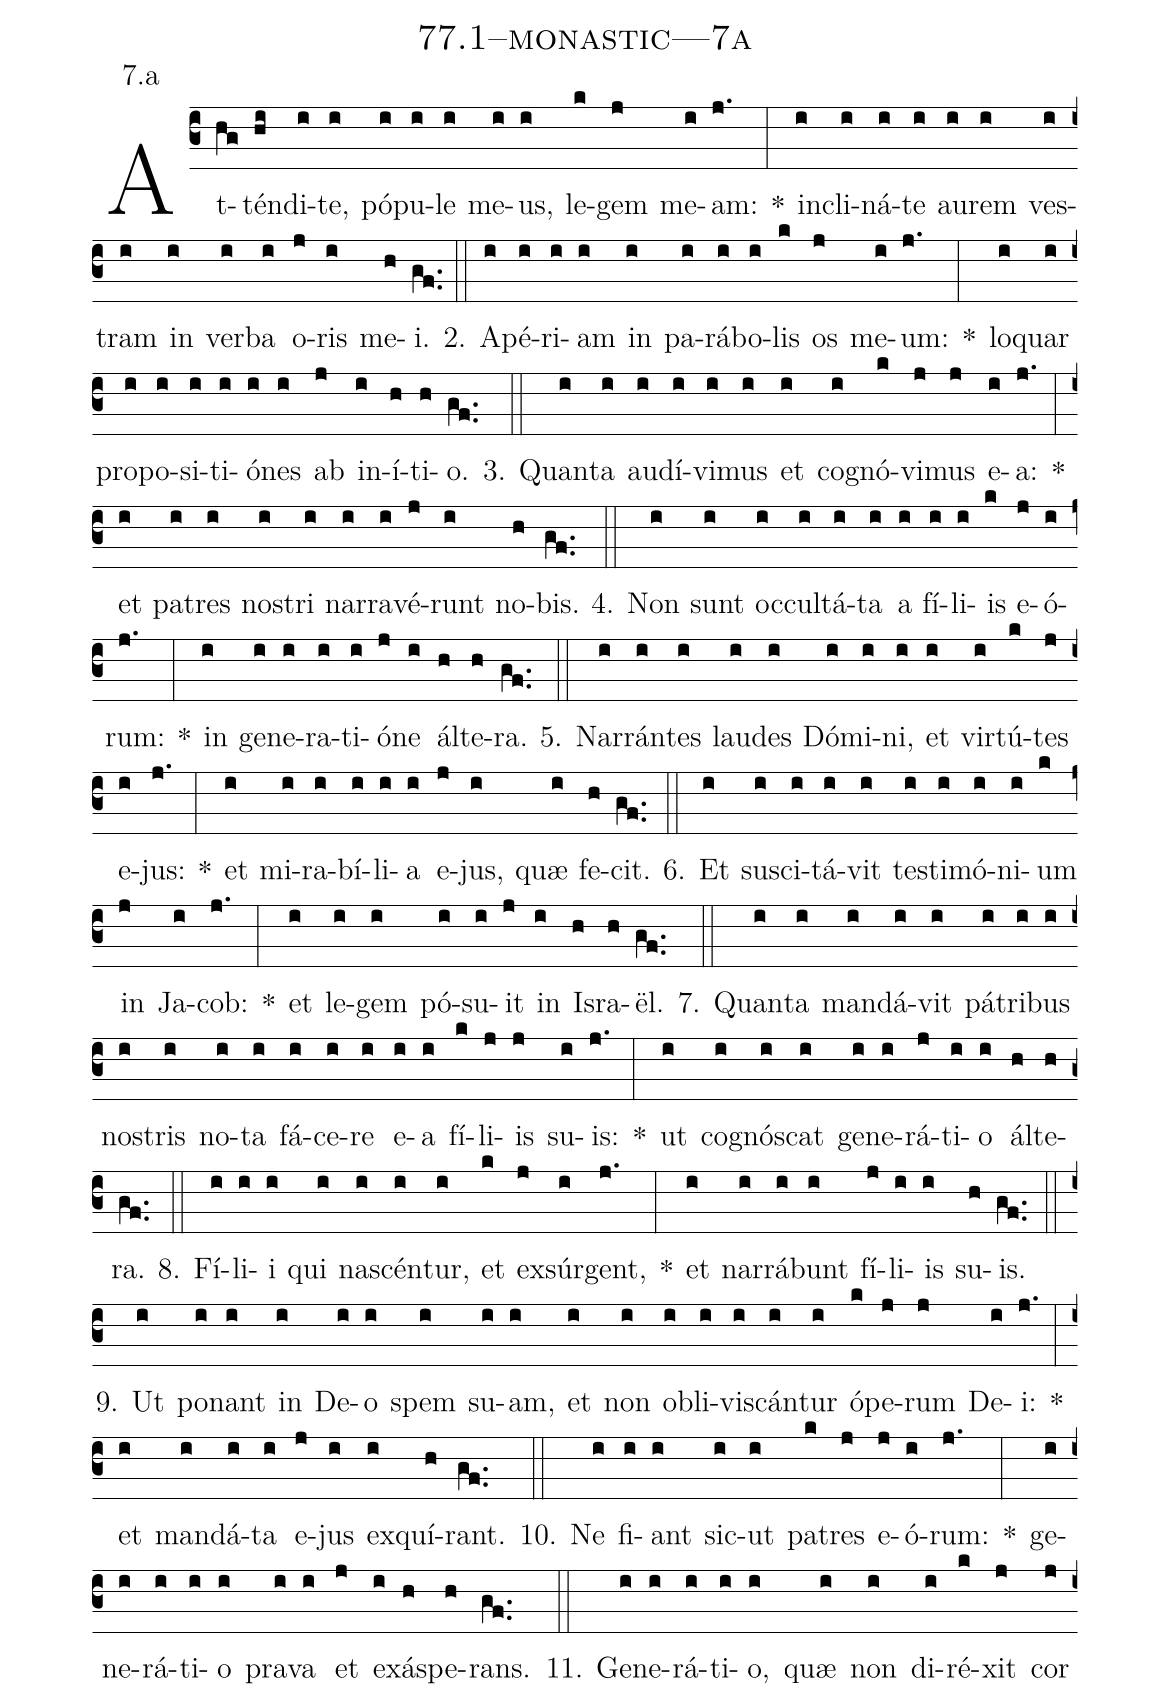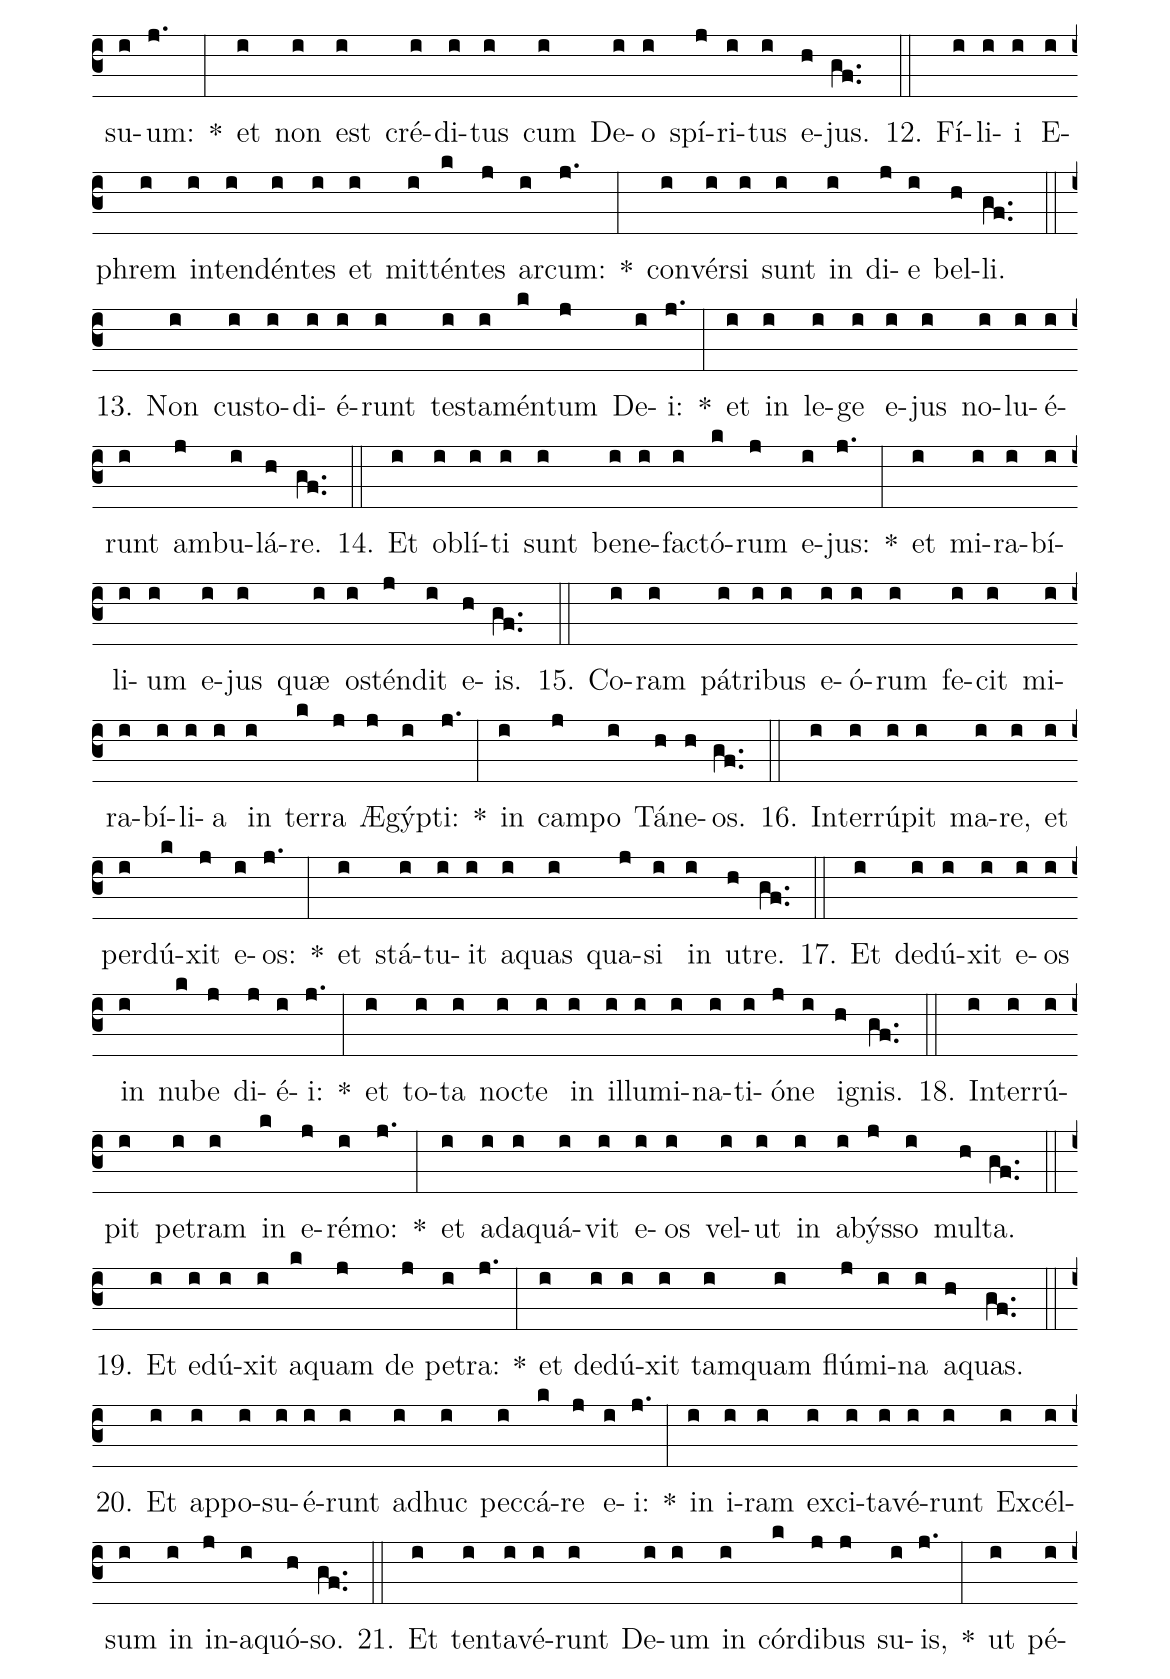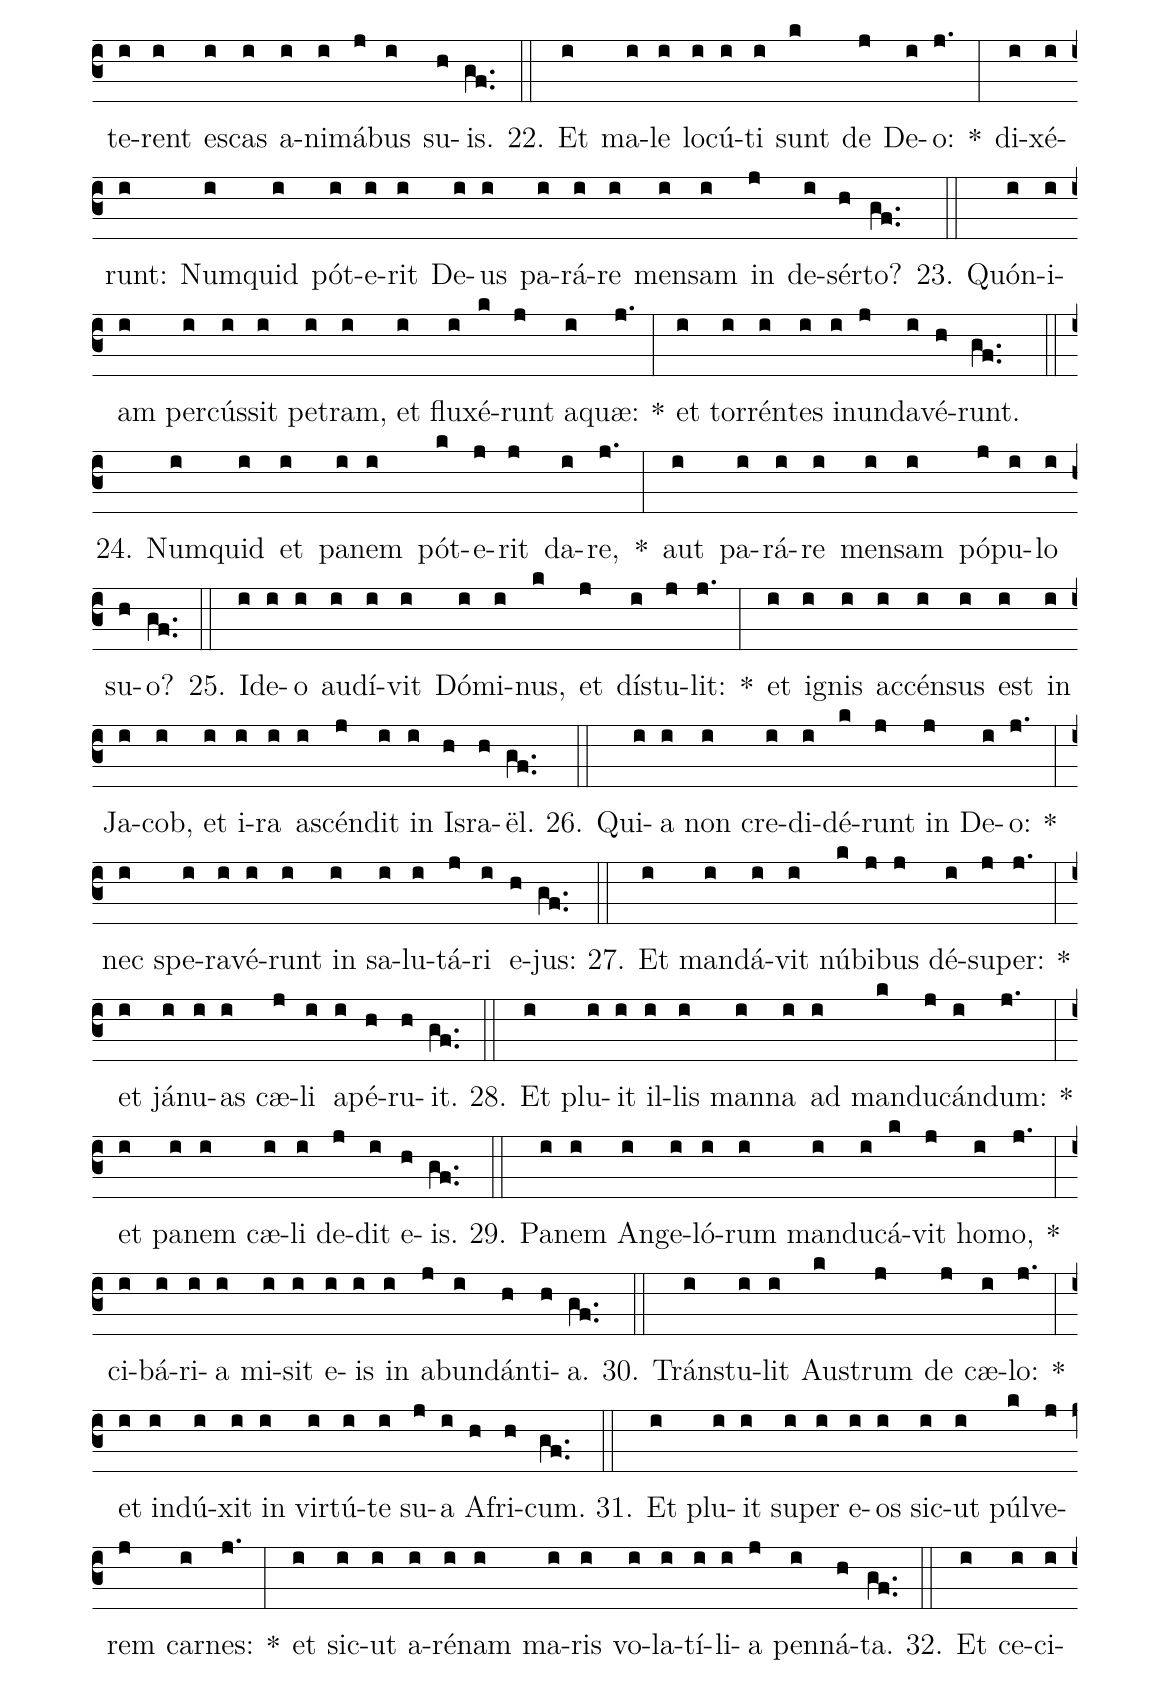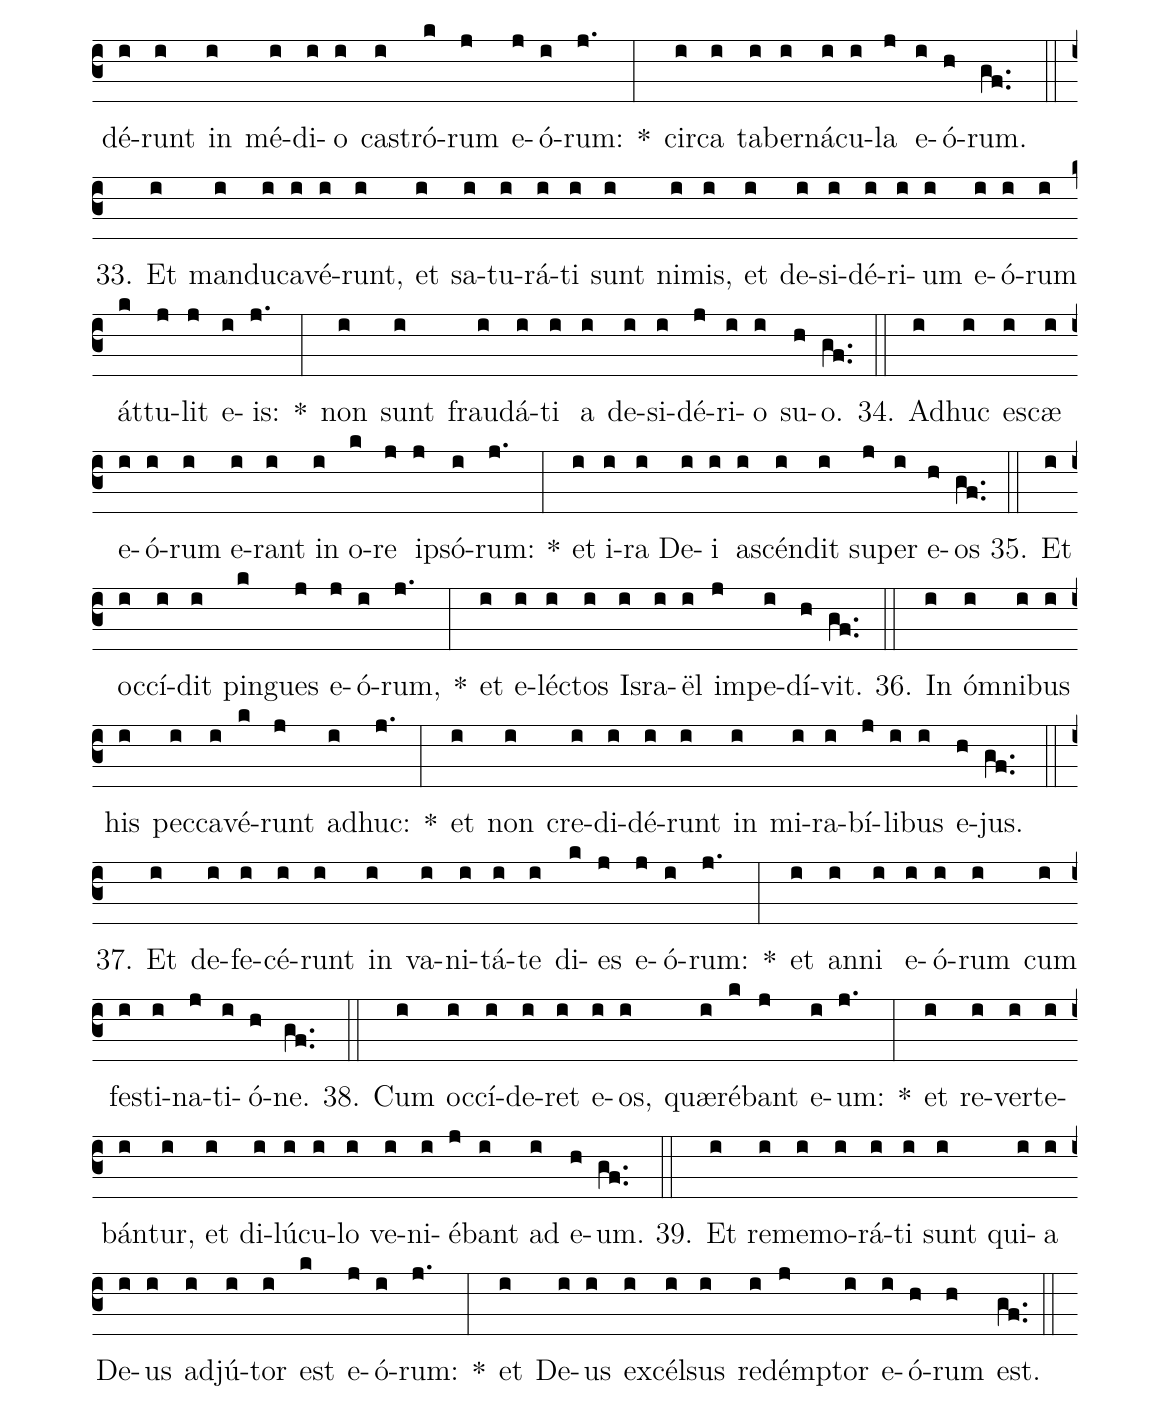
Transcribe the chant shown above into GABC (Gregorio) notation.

name: 77.1--monastic---7a;
annotation: 7.a;
%%
(c3)At(hg)tén(hi)di(i)te,(i) pó(i)pu(i)le(i) me(i)us,(i) le(k)gem(j) me(i)am:(j.) *(:) in(i)cli(i)ná(i)te(i) au(i)rem(i) ves(i)tram(i) in(i) ver(i)ba(i) o(j)ris(i) me(h)i.(gf..) (::)
2. A(i)pé(i)ri(i)am(i) in(i) pa(i)rá(i)bo(i)lis(k) os(j) me(i)um:(j.) *(:) lo(i)quar(i) pro(i)po(i)si(i)ti(i)ó(i)nes(i) ab(j) in(i)í(h)ti(h)o.(gf..) (::)
3. Quan(i)ta(i) au(i)dí(i)vi(i)mus(i) et(i) co(i)gnó(k)vi(j)mus(j) e(i)a:(j.) *(:) et(i) pa(i)tres(i) nos(i)tri(i) nar(i)ra(i)vé(j)runt(i) no(h)bis.(gf..) (::)
4. Non(i) sunt(i) oc(i)cul(i)tá(i)ta(i) a(i) fí(i)li(i)is(k) e(j)ó(i)rum:(j.) *(:) in(i) ge(i)ne(i)ra(i)ti(i)ó(j)ne(i) ál(h)te(h)ra.(gf..) (::)
5. Nar(i)rán(i)tes(i) lau(i)des(i) Dó(i)mi(i)ni,(i) et(i) vir(i)tú(k)tes(j) e(i)jus:(j.) *(:) et(i) mi(i)ra(i)bí(i)li(i)a(i) e(j)jus,(i) quæ(i) fe(h)cit.(gf..) (::)
6. Et(i) su(i)sci(i)tá(i)vit(i) tes(i)ti(i)mó(i)ni(i)um(k) in(j) Ja(i)cob:(j.) *(:) et(i) le(i)gem(i) pó(i)su(i)it(j) in(i) Is(h)ra(h)ël.(gf..) (::)
7. Quan(i)ta(i) man(i)dá(i)vit(i) pá(i)tri(i)bus(i) nos(i)tris(i) no(i)ta(i) fá(i)ce(i)re(i) e(i)a(i) fí(k)li(j)is(j) su(i)is:(j.) *(:) ut(i) co(i)gnós(i)cat(i) ge(i)ne(i)rá(j)ti(i)o(i) ál(h)te(h)ra.(gf..) (::)
8. Fí(i)li(i)i(i) qui(i) na(i)scén(i)tur,(i) et(k) ex(j)súr(i)gent,(j.) *(:) et(i) nar(i)rá(i)bunt(i) fí(j)li(i)is(i) su(h)is.(gf..) (::)
9. Ut(i) po(i)nant(i) in(i) De(i)o(i) spem(i) su(i)am,(i) et(i) non(i) ob(i)li(i)vis(i)cán(i)tur(i) ó(k)pe(j)rum(j) De(i)i:(j.) *(:) et(i) man(i)dá(i)ta(i) e(j)jus(i) ex(i)quí(h)rant.(gf..) (::)
10. Ne(i) fi(i)ant(i) sic(i)ut(i) pa(k)tres(j) e(j)ó(i)rum:(j.) *(:) ge(i)ne(i)rá(i)ti(i)o(i) pra(i)va(i) et(j) ex(i)ás(h)pe(h)rans.(gf..) (::)
11. Ge(i)ne(i)rá(i)ti(i)o,(i) quæ(i) non(i) di(i)ré(k)xit(j) cor(j) su(i)um:(j.) *(:) et(i) non(i) est(i) cré(i)di(i)tus(i) cum(i) De(i)o(i) spí(j)ri(i)tus(i) e(h)jus.(gf..) (::)
12. Fí(i)li(i)i(i) E(i)phrem(i) in(i)ten(i)dén(i)tes(i) et(i) mit(i)tén(k)tes(j) ar(i)cum:(j.) *(:) con(i)vér(i)si(i) sunt(i) in(i) di(j)e(i) bel(h)li.(gf..) (::)
13. Non(i) cus(i)to(i)di(i)é(i)runt(i) tes(i)ta(i)mén(k)tum(j) De(i)i:(j.) *(:) et(i) in(i) le(i)ge(i) e(i)jus(i) no(i)lu(i)é(i)runt(i) am(j)bu(i)lá(h)re.(gf..) (::)
14. Et(i) ob(i)lí(i)ti(i) sunt(i) be(i)ne(i)fac(i)tó(k)rum(j) e(i)jus:(j.) *(:) et(i) mi(i)ra(i)bí(i)li(i)um(i) e(i)jus(i) quæ(i) os(i)tén(j)dit(i) e(h)is.(gf..) (::)
15. Co(i)ram(i) pá(i)tri(i)bus(i) e(i)ó(i)rum(i) fe(i)cit(i) mi(i)ra(i)bí(i)li(i)a(i) in(i) ter(k)ra(j) Æ(j)gýp(i)ti:(j.) *(:) in(i) cam(j)po(i) Tá(h)ne(h)os.(gf..) (::)
16. In(i)ter(i)rú(i)pit(i) ma(i)re,(i) et(i) per(i)dú(k)xit(j) e(i)os:(j.) *(:) et(i) stá(i)tu(i)it(i) a(i)quas(i) qua(j)si(i) in(i) u(h)tre.(gf..) (::)
17. Et(i) de(i)dú(i)xit(i) e(i)os(i) in(i) nu(k)be(j) di(j)é(i)i:(j.) *(:) et(i) to(i)ta(i) noc(i)te(i) in(i) il(i)lu(i)mi(i)na(i)ti(i)ó(j)ne(i) i(h)gnis.(gf..) (::)
18. In(i)ter(i)rú(i)pit(i) pe(i)tram(i) in(k) e(j)ré(i)mo:(j.) *(:) et(i) ad(i)a(i)quá(i)vit(i) e(i)os(i) vel(i)ut(i) in(i) a(i)býs(j)so(i) mul(h)ta.(gf..) (::)
19. Et(i) e(i)dú(i)xit(i) a(k)quam(j) de(j) pe(i)tra:(j.) *(:) et(i) de(i)dú(i)xit(i) tam(i)quam(i) flú(j)mi(i)na(i) a(h)quas.(gf..) (::)
20. Et(i) ap(i)po(i)su(i)é(i)runt(i) ad(i)huc(i) pec(i)cá(k)re(j) e(i)i:(j.) *(:) in(i) i(i)ram(i) ex(i)ci(i)ta(i)vé(i)runt(i) Ex(i)cél(i)sum(i) in(i) in(j)a(i)quó(h)so.(gf..) (::)
21. Et(i) ten(i)ta(i)vé(i)runt(i) De(i)um(i) in(i) cór(k)di(j)bus(j) su(i)is,(j.) *(:) ut(i) pé(i)te(i)rent(i) es(i)cas(i) a(i)ni(i)má(j)bus(i) su(h)is.(gf..) (::)
22. Et(i) ma(i)le(i) lo(i)cú(i)ti(i) sunt(k) de(j) De(i)o:(j.) *(:) di(i)xé(i)runt:(i) Num(i)quid(i) pót(i)e(i)rit(i) De(i)us(i) pa(i)rá(i)re(i) men(i)sam(i) in(j) de(i)sér(h)to?(gf..) (::)
23. Quón(i)i(i)am(i) per(i)cús(i)sit(i) pe(i)tram,(i) et(i) flu(i)xé(k)runt(j) a(i)quæ:(j.) *(:) et(i) tor(i)rén(i)tes(i) in(i)un(j)da(i)vé(h)runt.(gf..) (::)
24. Num(i)quid(i) et(i) pa(i)nem(i) pót(k)e(j)rit(j) da(i)re,(j.) *(:) aut(i) pa(i)rá(i)re(i) men(i)sam(i) pó(j)pu(i)lo(i) su(h)o?(gf..) (::)
25. Id(i)e(i)o(i) au(i)dí(i)vit(i) Dó(i)mi(i)nus,(k) et(j) dís(i)tu(j)lit:(j.) *(:) et(i) i(i)gnis(i) ac(i)cén(i)sus(i) est(i) in(i) Ja(i)cob,(i) et(i) i(i)ra(i) a(i)scén(j)dit(i) in(i) Is(h)ra(h)ël.(gf..) (::)
26. Qui(i)a(i) non(i) cre(i)di(i)dé(k)runt(j) in(j) De(i)o:(j.) *(:) nec(i) spe(i)ra(i)vé(i)runt(i) in(i) sa(i)lu(i)tá(j)ri(i) e(h)jus:(gf..) (::)
27. Et(i) man(i)dá(i)vit(i) nú(k)bi(j)bus(j) dé(i)su(j)per:(j.) *(:) et(i) já(i)nu(i)as(i) cæ(j)li(i) a(i)pé(h)ru(h)it.(gf..) (::)
28. Et(i) plu(i)it(i) il(i)lis(i) man(i)na(i) ad(i) man(k)du(j)cán(i)dum:(j.) *(:) et(i) pa(i)nem(i) cæ(i)li(i) de(j)dit(i) e(h)is.(gf..) (::)
29. Pa(i)nem(i) An(i)ge(i)ló(i)rum(i) man(i)du(i)cá(k)vit(j) ho(i)mo,(j.) *(:) ci(i)bá(i)ri(i)a(i) mi(i)sit(i) e(i)is(i) in(i) ab(j)un(i)dán(h)ti(h)a.(gf..) (::)
30. Tráns(i)tu(i)lit(i) Aus(k)trum(j) de(j) cæ(i)lo:(j.) *(:) et(i) in(i)dú(i)xit(i) in(i) vir(i)tú(i)te(i) su(j)a(i) A(h)fri(h)cum.(gf..) (::)
31. Et(i) plu(i)it(i) su(i)per(i) e(i)os(i) sic(i)ut(i) púl(k)ve(j)rem(j) car(i)nes:(j.) *(:) et(i) sic(i)ut(i) a(i)ré(i)nam(i) ma(i)ris(i) vo(i)la(i)tí(i)li(i)a(j) pen(i)ná(h)ta.(gf..) (::)
32. Et(i) ce(i)ci(i)dé(i)runt(i) in(i) mé(i)di(i)o(i) cas(i)tró(k)rum(j) e(j)ó(i)rum:(j.) *(:) cir(i)ca(i) ta(i)ber(i)ná(i)cu(i)la(j) e(i)ó(h)rum.(gf..) (::)
33. Et(i) man(i)du(i)ca(i)vé(i)runt,(i) et(i) sa(i)tu(i)rá(i)ti(i) sunt(i) ni(i)mis,(i) et(i) de(i)si(i)dé(i)ri(i)um(i) e(i)ó(i)rum(i) át(k)tu(j)lit(j) e(i)is:(j.) *(:) non(i) sunt(i) frau(i)dá(i)ti(i) a(i) de(i)si(i)dé(j)ri(i)o(i) su(h)o.(gf..) (::)
34. Ad(i)huc(i) e(i)scæ(i) e(i)ó(i)rum(i) e(i)rant(i) in(i) o(k)re(j) ip(j)só(i)rum:(j.) *(:) et(i) i(i)ra(i) De(i)i(i) a(i)scén(i)dit(i) su(j)per(i) e(h)os(gf..) (::)
35. Et(i) oc(i)cí(i)dit(i) pin(k)gues(j) e(j)ó(i)rum,(j.) *(:) et(i) e(i)léc(i)tos(i) Is(i)ra(i)ël(i) im(j)pe(i)dí(h)vit.(gf..) (::)
36. In(i) óm(i)ni(i)bus(i) his(i) pec(i)ca(i)vé(k)runt(j) ad(i)huc:(j.) *(:) et(i) non(i) cre(i)di(i)dé(i)runt(i) in(i) mi(i)ra(i)bí(j)li(i)bus(i) e(h)jus.(gf..) (::)
37. Et(i) de(i)fe(i)cé(i)runt(i) in(i) va(i)ni(i)tá(i)te(i) di(k)es(j) e(j)ó(i)rum:(j.) *(:) et(i) an(i)ni(i) e(i)ó(i)rum(i) cum(i) fes(i)ti(i)na(j)ti(i)ó(h)ne.(gf..) (::)
38. Cum(i) oc(i)cí(i)de(i)ret(i) e(i)os,(i) quæ(i)ré(k)bant(j) e(i)um:(j.) *(:) et(i) re(i)ver(i)te(i)bán(i)tur,(i) et(i) di(i)lú(i)cu(i)lo(i) ve(i)ni(i)é(j)bant(i) ad(i) e(h)um.(gf..) (::)
39. Et(i) re(i)me(i)mo(i)rá(i)ti(i) sunt(i) qui(i)a(i) De(i)us(i) ad(i)jú(i)tor(i) est(k) e(j)ó(i)rum:(j.) *(:) et(i) De(i)us(i) ex(i)cél(i)sus(i) red(i)émp(j)tor(i) e(i)ó(h)rum(h) est.(gf..) (::)
